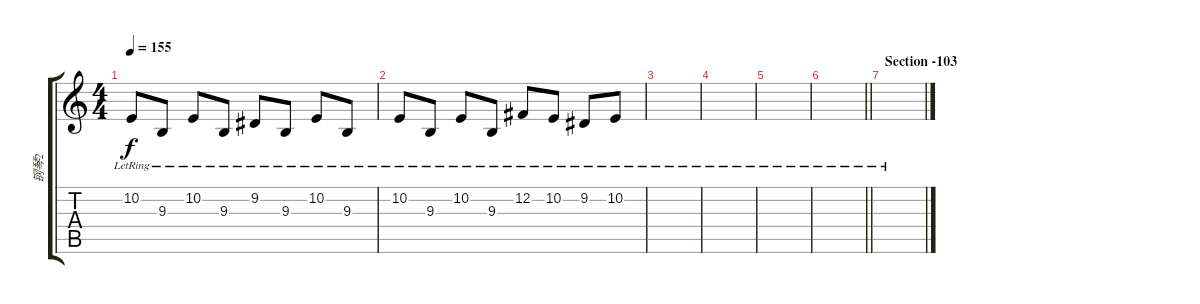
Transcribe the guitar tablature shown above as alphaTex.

\track ("钢琴2" "钢琴2") {instrument acousticgrandpiano}
\staff {score tabs}
\tuning (B3 Gb3 D3 A2 E2 B1) {hide}
\ts (4 4)
\tempo 155
\clef g2
\ks c
10.2{lr}.8{dy f} 9.3{lr}.8 10.2{lr}.8 9.3{lr}.8 9.2{lr}.8 9.3{lr}.8 10.2{lr}.8 9.3{lr}.8 |
10.2{lr}.8 9.3{lr}.8 10.2{lr}.8 9.3{lr}.8 12.2{lr}.8 10.2{lr}.8 9.2{lr}.8 10.2{lr}.8 |
|
|
|
\barLineRight lightlight
|
\section ("" "Section -103")
